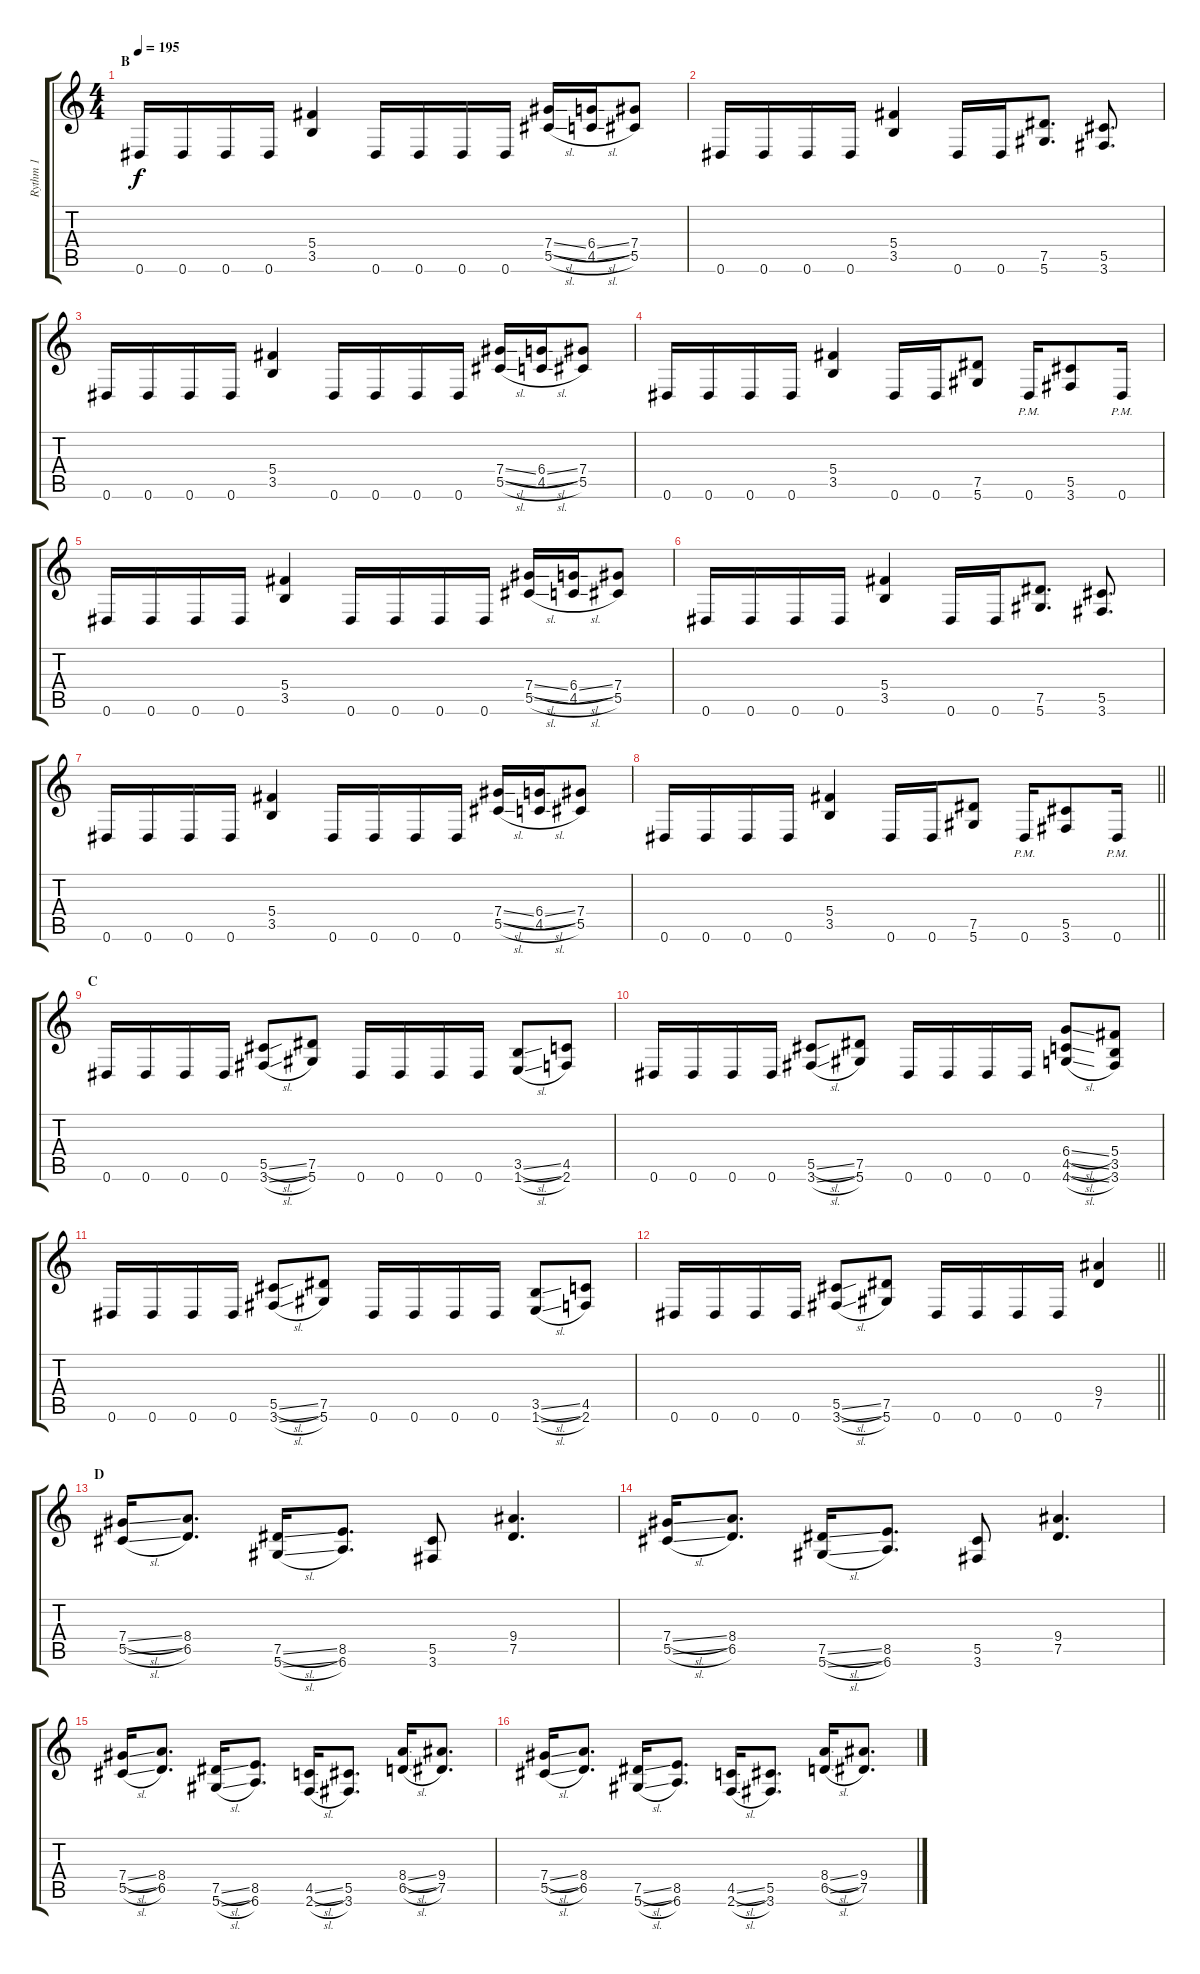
\track ("Rythm 1" "Rythm 1") {instrument distortionguitar}
\staff {score tabs}
\tuning (Eb4 Bb3 Gb3 Db3 Ab2 Eb2) {hide}
\ts (4 4)
\section ("" "B")
\tempo 195
\clef g2
\ks c
0.6.16{dy f} 0.6.16 0.6.16 0.6.16 (5.4 3.5).4 0.6.16 0.6.16 0.6.16 0.6.16 (7.4{sl} 5.5{sl}).16 (6.4{sl} 4.5{sl}).16 (7.4 5.5).8 |
0.6.16 0.6.16 0.6.16 0.6.16 (5.4 3.5).4 0.6.16 0.6.16 (7.5 5.6).8{d} (5.5 3.6).8{d} |
0.6.16 0.6.16 0.6.16 0.6.16 (5.4 3.5).4 0.6.16 0.6.16 0.6.16 0.6.16 (7.4{sl} 5.5{sl}).16 (6.4{sl} 4.5{sl}).16 (7.4 5.5).8 |
0.6.16 0.6.16 0.6.16 0.6.16 (5.4 3.5).4 0.6.16 0.6.16 (7.5 5.6).8 0.6{pm}.16 (5.5 3.6).8 0.6{pm}.16 |
0.6.16 0.6.16 0.6.16 0.6.16 (5.4 3.5).4 0.6.16 0.6.16 0.6.16 0.6.16 (7.4{sl} 5.5{sl}).16 (6.4{sl} 4.5{sl}).16 (7.4 5.5).8 |
0.6.16 0.6.16 0.6.16 0.6.16 (5.4 3.5).4 0.6.16 0.6.16 (7.5 5.6).8{d} (5.5 3.6).8{d} |
0.6.16 0.6.16 0.6.16 0.6.16 (5.4 3.5).4 0.6.16 0.6.16 0.6.16 0.6.16 (7.4{sl} 5.5{sl}).16 (6.4{sl} 4.5{sl}).16 (7.4 5.5).8 |
\barLineRight lightlight
0.6.16 0.6.16 0.6.16 0.6.16 (5.4 3.5).4 0.6.16 0.6.16 (7.5 5.6).8 0.6{pm}.16 (5.5 3.6).8 0.6{pm}.16 |
\section ("" "C")
0.6.16 0.6.16 0.6.16 0.6.16 (5.5{sl} 3.6{sl}).8 (7.5 5.6).8 0.6.16 0.6.16 0.6.16 0.6.16 (3.5{sl} 1.6{sl}).8 (4.5 2.6).8 |
0.6.16 0.6.16 0.6.16 0.6.16 (5.5{sl} 3.6{sl}).8 (7.5 5.6).8 0.6.16 0.6.16 0.6.16 0.6.16 (6.4{sl} 4.5{sl} 4.6{sl}).8 (5.4 3.5 3.6).8 |
0.6.16 0.6.16 0.6.16 0.6.16 (5.5{sl} 3.6{sl}).8 (7.5 5.6).8 0.6.16 0.6.16 0.6.16 0.6.16 (3.5{sl} 1.6{sl}).8 (4.5 2.6).8 |
\barLineRight lightlight
0.6.16 0.6.16 0.6.16 0.6.16 (5.5{sl} 3.6{sl}).8 (7.5 5.6).8 0.6.16 0.6.16 0.6.16 0.6.16 (9.4 7.5).4 |
\section ("" "D")
(7.4{sl} 5.5{sl}).16 (8.4 6.5).8{d} (7.5{sl} 5.6{sl}).16 (8.5 6.6).8{d} (5.5 3.6).8 (9.4 7.5).4{d} |
(7.4{sl} 5.5{sl}).16 (8.4 6.5).8{d} (7.5{sl} 5.6{sl}).16 (8.5 6.6).8{d} (5.5 3.6).8 (9.4 7.5).4{d} |
(7.4{sl} 5.5{sl}).16 (8.4 6.5).8{d} (7.5{sl} 5.6{sl}).16 (8.5 6.6).8{d} (4.5{sl} 2.6{sl}).16 (5.5 3.6).8{d} (8.4{sl} 6.5{sl}).16 (9.4 7.5).8{d} |
(7.4{sl} 5.5{sl}).16 (8.4 6.5).8{d} (7.5{sl} 5.6{sl}).16 (8.5 6.6).8{d} (4.5{sl} 2.6{sl}).16 (5.5 3.6).8{d} (8.4{sl} 6.5{sl}).16 (9.4 7.5).8{d}
